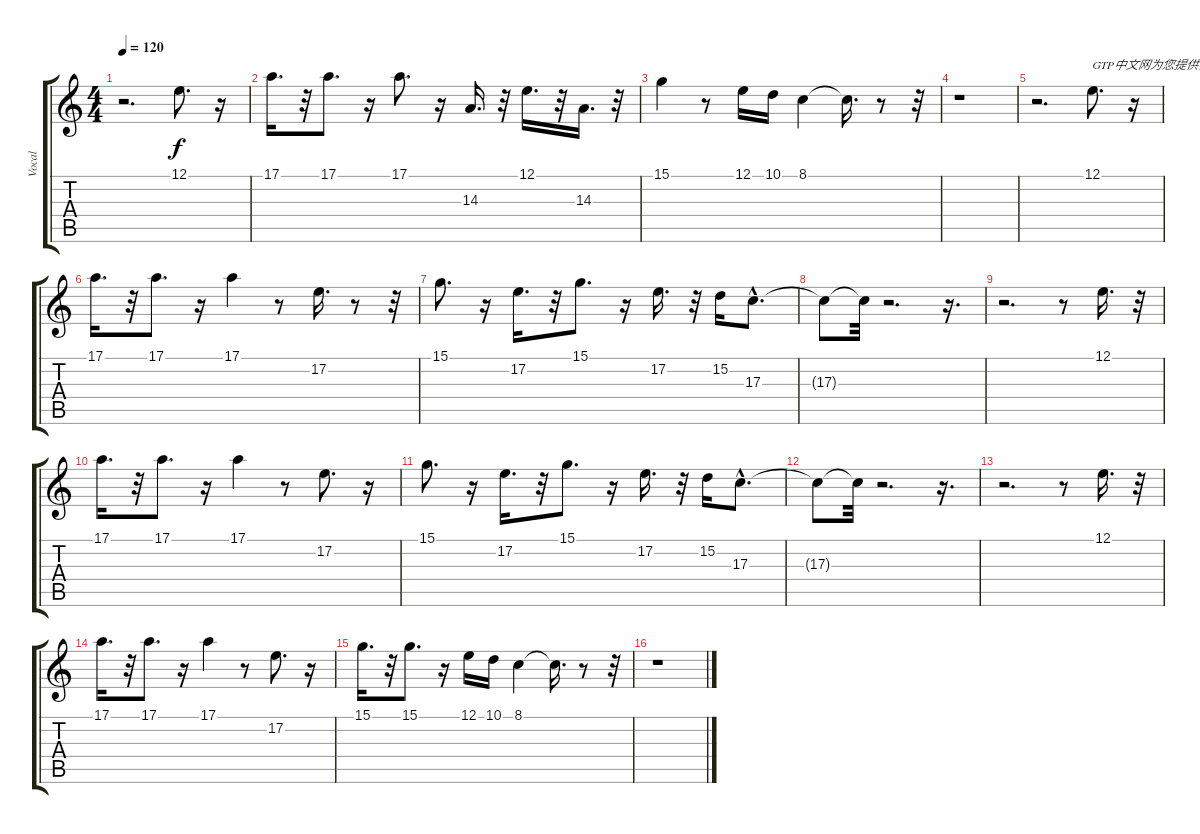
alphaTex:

\track ("Vocal" "Vocal") {instrument fx4atmosphere}
\staff {score tabs}
\tuning (E4 B3 G3 D3 A2 E2) {hide}
\ts (4 4)
\tempo 120
\clef g2
\ks c
r.2{d dy f} 12.1.8{d} r.16 |
17.1.16{d} r.32 17.1.8{d} r.16 17.1.8{d} r.16 14.3.16{d} r.32 12.1.16{d} r.32 14.3.16{d} r.32 |
15.1.4 r.8 12.1.16 10.1.16 8.1.4 8.1{t}.16{d} r.8 r.32 |
r.1 |
r.2{d} 12.1.8{d txt "GTP中文网为您提供优秀的谱子"} r.16 |
17.1.16{d} r.32 17.1.8{d} r.16 17.1.4 r.8 17.2.16{d} r.8 r.32 |
15.1.8{d} r.16 17.2.16{d} r.32 15.1.8{d} r.16 17.2.16{d} r.32 15.2.16 17.3{hac}.8{d} |
17.3{t}.8 17.3{t}.32 r.2{d} r.16{d} |
r.2{d} r.8 12.1.16{d} r.32 |
17.1.16{d} r.32 17.1.8{d} r.16 17.1.4 r.8 17.2.8{d} r.16 |
15.1.8{d} r.16 17.2.16{d} r.32 15.1.8{d} r.16 17.2.16{d} r.32 15.2.16 17.3{hac}.8{d} |
17.3{t}.8 17.3{t}.32 r.2{d} r.16{d} |
r.2{d} r.8 12.1.16{d} r.32 |
17.1.16{d} r.32 17.1.8{d} r.16 17.1.4 r.8 17.2.8{d} r.16 |
15.1.16{d} r.32 15.1.8{d} r.16 12.1.16 10.1.16 8.1.4 8.1{t}.16{d} r.8 r.32 |
r.1
